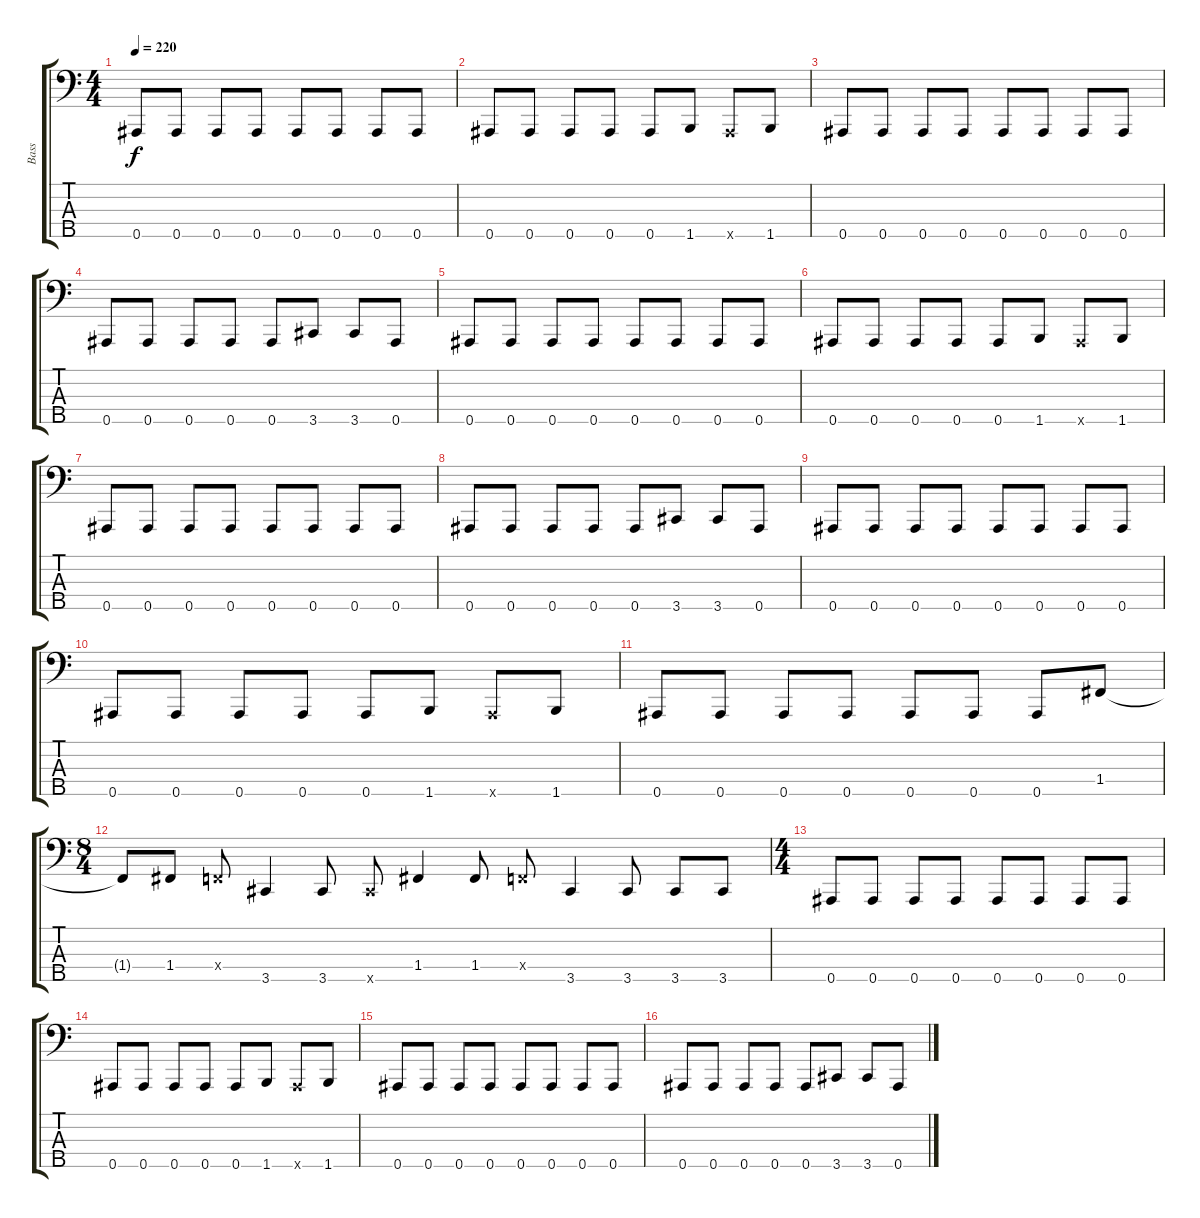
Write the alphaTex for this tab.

\track ("Bass" "Bass") {instrument electricbassfinger}
\staff {score tabs}
\tuning (Ab2 Eb2 Bb1 F1 Bb0) {hide}
\ts (4 4)
\tempo 220
\clef f4
\ks c
0.5.8{dy f} 0.5.8 0.5.8 0.5.8 0.5.8 0.5.8 0.5.8 0.5.8 |
0.5.8 0.5.8 0.5.8 0.5.8 0.5.8 1.5.8 0.5{x}.8 1.5.8 |
0.5.8 0.5.8 0.5.8 0.5.8 0.5.8 0.5.8 0.5.8 0.5.8 |
0.5.8 0.5.8 0.5.8 0.5.8 0.5.8 3.5.8 3.5.8 0.5.8 |
0.5.8 0.5.8 0.5.8 0.5.8 0.5.8 0.5.8 0.5.8 0.5.8 |
0.5.8 0.5.8 0.5.8 0.5.8 0.5.8 1.5.8 0.5{x}.8 1.5.8 |
0.5.8 0.5.8 0.5.8 0.5.8 0.5.8 0.5.8 0.5.8 0.5.8 |
0.5.8 0.5.8 0.5.8 0.5.8 0.5.8 3.5.8 3.5.8 0.5.8 |
0.5.8 0.5.8 0.5.8 0.5.8 0.5.8 0.5.8 0.5.8 0.5.8 |
0.5.8 0.5.8 0.5.8 0.5.8 0.5.8 1.5.8 0.5{x}.8 1.5.8 |
0.5.8 0.5.8 0.5.8 0.5.8 0.5.8 0.5.8 0.5.8 1.4.8 |
\ts (8 4)
1.4{t}.8 1.4.8 0.4{x}.8 3.5.4 3.5.8 3.5{x}.8 1.4.4 1.4.8 0.4{x}.8 3.5.4 3.5.8 3.5.8 3.5.8 |
\ts (4 4)
0.5.8 0.5.8 0.5.8 0.5.8 0.5.8 0.5.8 0.5.8 0.5.8 |
0.5.8 0.5.8 0.5.8 0.5.8 0.5.8 1.5.8 0.5{x}.8 1.5.8 |
0.5.8 0.5.8 0.5.8 0.5.8 0.5.8 0.5.8 0.5.8 0.5.8 |
0.5.8 0.5.8 0.5.8 0.5.8 0.5.8 3.5.8 3.5.8 0.5.8
